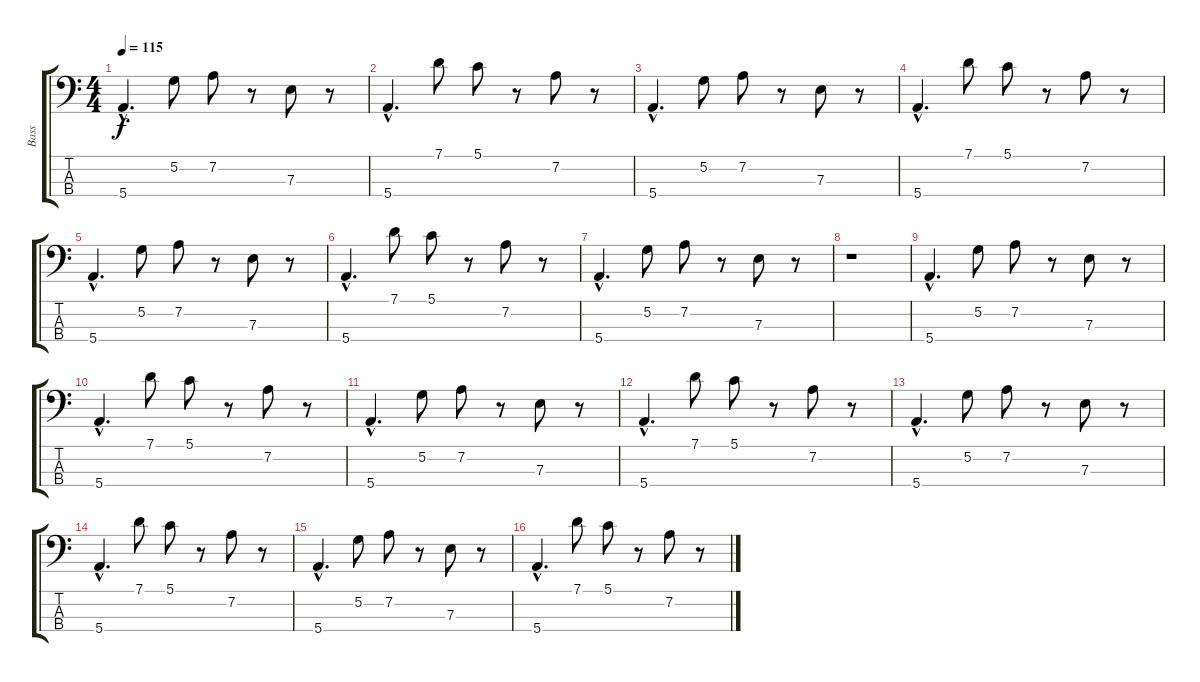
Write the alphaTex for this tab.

\track ("Bass" "Bass") {instrument acousticbass}
\staff {score tabs}
\tuning (G2 D2 A1 E1) {hide}
\ts (4 4)
\tempo 115
\clef f4
\ks c
5.4{hac}.4{d dy f instrument acousticbass} 5.2.8 7.2.8 r.8 7.3.8 r.8 |
5.4{hac}.4{d} 7.1.8 5.1.8 r.8 7.2.8 r.8 |
5.4{hac}.4{d} 5.2.8 7.2.8 r.8 7.3.8 r.8 |
5.4{hac}.4{d} 7.1.8 5.1.8 r.8 7.2.8 r.8 |
5.4{hac}.4{d} 5.2.8 7.2.8 r.8 7.3.8 r.8 |
5.4{hac}.4{d} 7.1.8 5.1.8 r.8 7.2.8 r.8 |
5.4{hac}.4{d} 5.2.8 7.2.8 r.8 7.3.8 r.8 |
r.1 |
5.4{hac}.4{d} 5.2.8 7.2.8 r.8 7.3.8 r.8 |
5.4{hac}.4{d} 7.1.8 5.1.8 r.8 7.2.8 r.8 |
5.4{hac}.4{d} 5.2.8 7.2.8 r.8 7.3.8 r.8 |
5.4{hac}.4{d} 7.1.8 5.1.8 r.8 7.2.8 r.8 |
5.4{hac}.4{d} 5.2.8 7.2.8 r.8 7.3.8 r.8 |
5.4{hac}.4{d} 7.1.8 5.1.8 r.8 7.2.8 r.8 |
5.4{hac}.4{d} 5.2.8 7.2.8 r.8 7.3.8 r.8 |
5.4{hac}.4{d} 7.1.8 5.1.8 r.8 7.2.8 r.8
